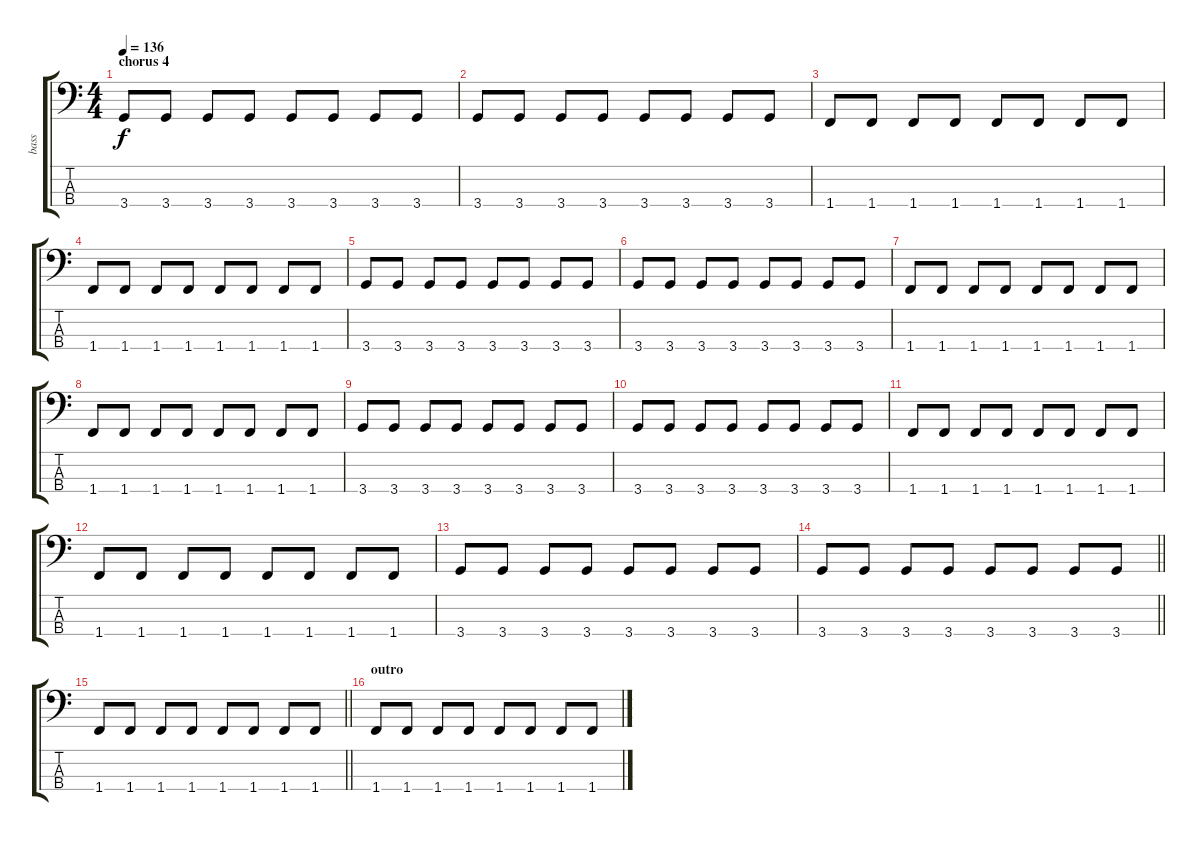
\track ("bass" "bass") {instrument electricbassfinger}
\staff {score tabs}
\tuning (G2 D2 A1 E1) {hide}
\ts (4 4)
\section ("" "chorus 4")
\tempo 136
\clef f4
\ks c
3.4.8{dy f} 3.4.8 3.4.8 3.4.8 3.4.8 3.4.8 3.4.8 3.4.8 |
3.4.8 3.4.8 3.4.8 3.4.8 3.4.8 3.4.8 3.4.8 3.4.8 |
1.4.8 1.4.8 1.4.8 1.4.8 1.4.8 1.4.8 1.4.8 1.4.8 |
1.4.8 1.4.8 1.4.8 1.4.8 1.4.8 1.4.8 1.4.8 1.4.8 |
3.4.8 3.4.8 3.4.8 3.4.8 3.4.8 3.4.8 3.4.8 3.4.8 |
3.4.8 3.4.8 3.4.8 3.4.8 3.4.8 3.4.8 3.4.8 3.4.8 |
1.4.8 1.4.8 1.4.8 1.4.8 1.4.8 1.4.8 1.4.8 1.4.8 |
1.4.8 1.4.8 1.4.8 1.4.8 1.4.8 1.4.8 1.4.8 1.4.8 |
3.4.8 3.4.8 3.4.8 3.4.8 3.4.8 3.4.8 3.4.8 3.4.8 |
3.4.8 3.4.8 3.4.8 3.4.8 3.4.8 3.4.8 3.4.8 3.4.8 |
1.4.8 1.4.8 1.4.8 1.4.8 1.4.8 1.4.8 1.4.8 1.4.8 |
1.4.8 1.4.8 1.4.8 1.4.8 1.4.8 1.4.8 1.4.8 1.4.8 |
3.4.8 3.4.8 3.4.8 3.4.8 3.4.8 3.4.8 3.4.8 3.4.8 |
\barLineRight lightlight
3.4.8 3.4.8 3.4.8 3.4.8 3.4.8 3.4.8 3.4.8 3.4.8 |
\barLineRight lightlight
1.4.8 1.4.8 1.4.8 1.4.8 1.4.8 1.4.8 1.4.8 1.4.8 |
\section ("" "outro")
1.4.8 1.4.8 1.4.8 1.4.8 1.4.8 1.4.8 1.4.8 1.4.8
